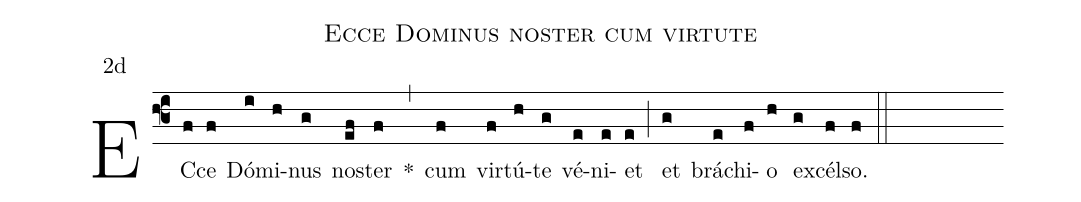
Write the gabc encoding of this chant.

name:Ecce Dominus noster cum virtute;
mode:2;
office-part: Laudes Ant 2;
annotation: 2d;
%%
(f3)
EC(f)ce(f) Dó(i)mi(h)nus(g) no(ef)ster(f) *(,)
cum(f) vir(f)tú(h)te(g) vé(e)ni(e)et(e) (;)
et(g) brá(e)chi(f)o(h) ex(g)cél(f)so.(f) (::)
